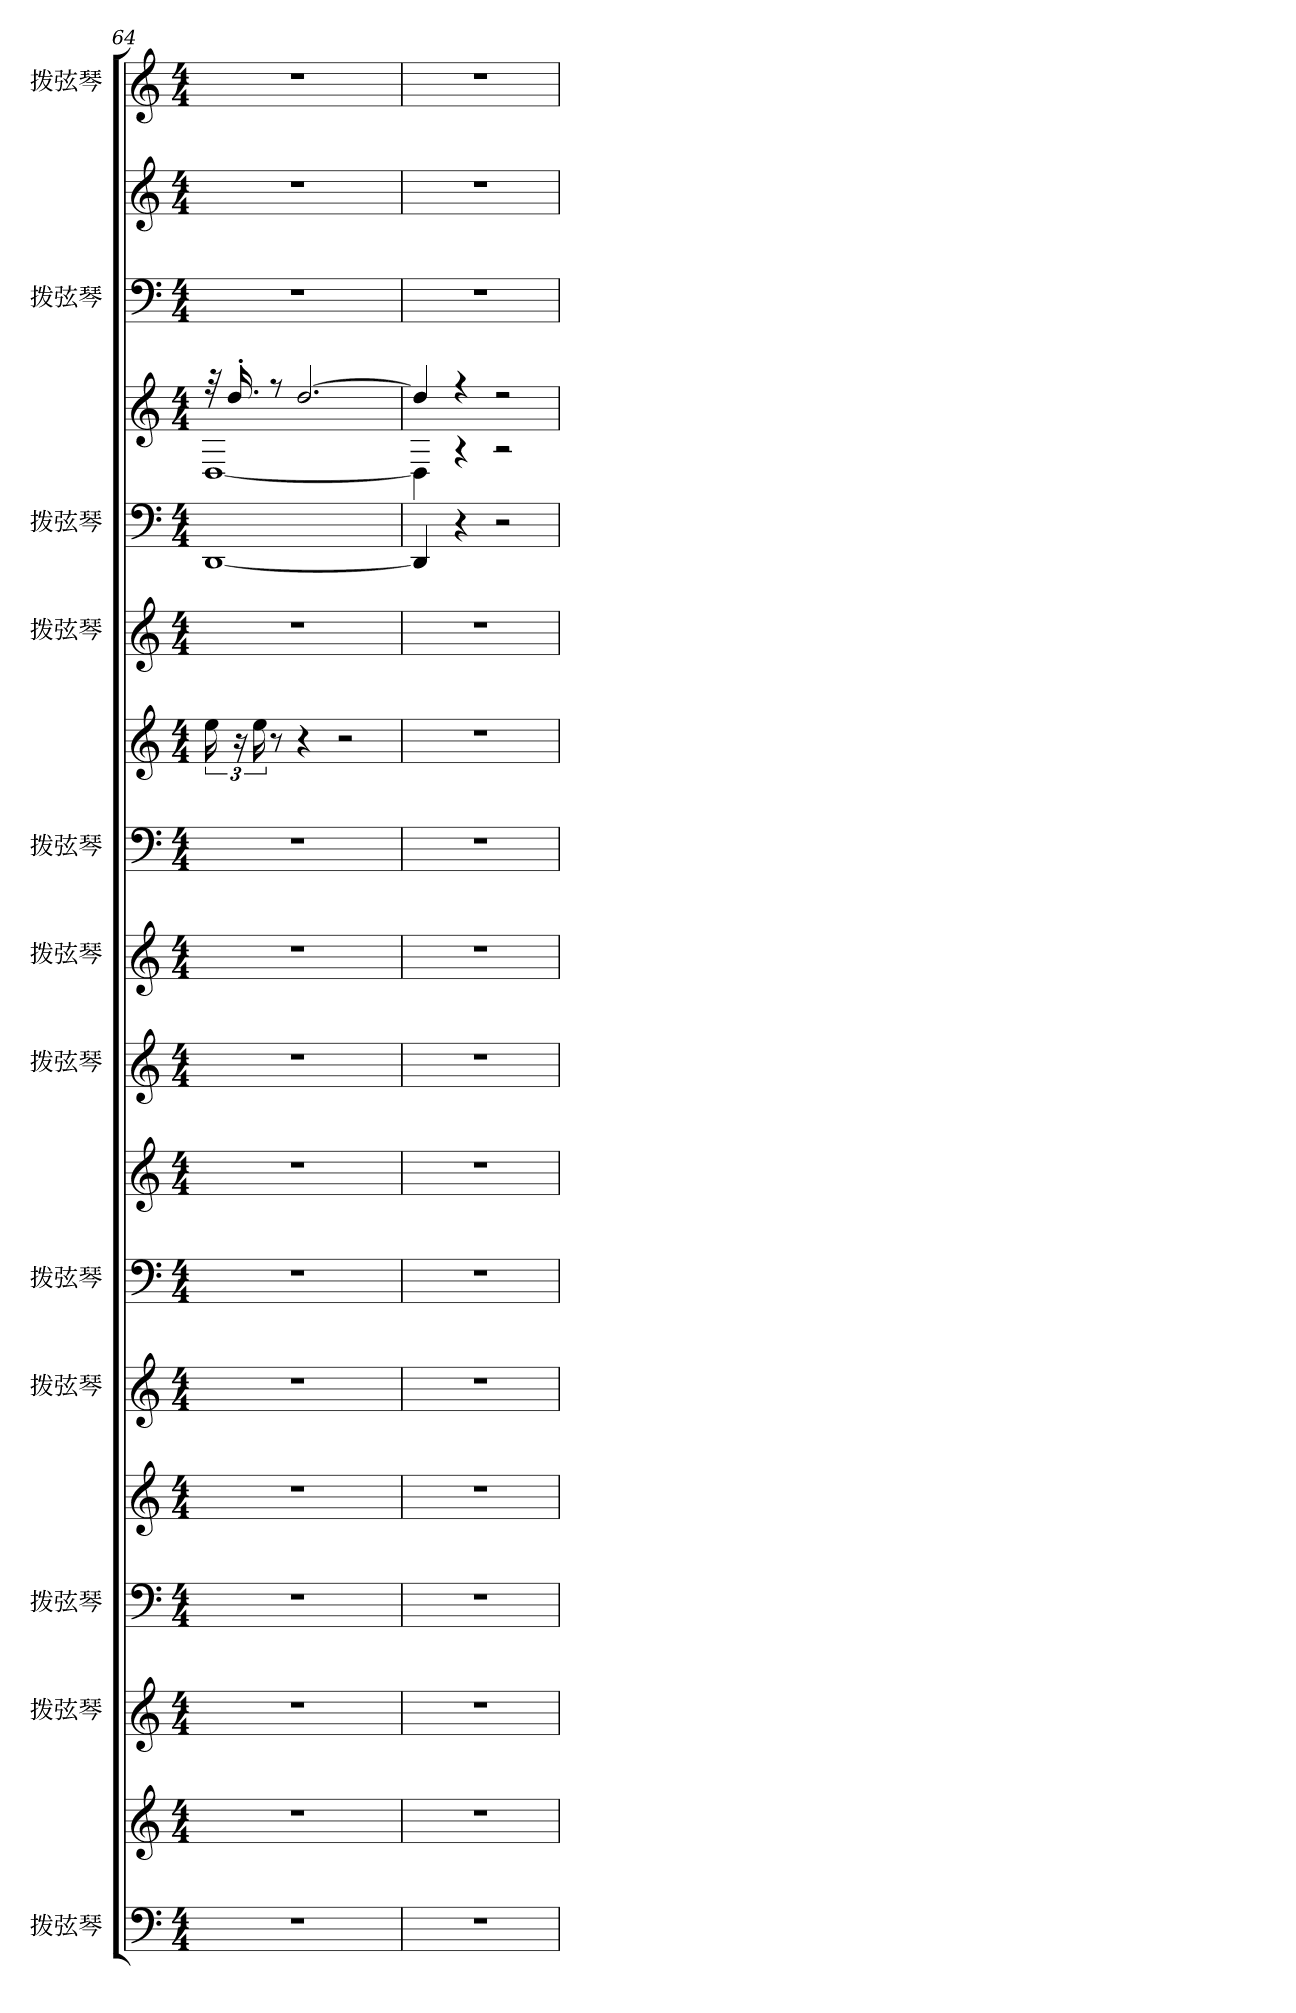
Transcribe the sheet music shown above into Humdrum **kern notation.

**kern	**kern	**kern	**kern	**kern	**kern	**kern	**kern	**kern	**kern	**kern	**kern	**kern	**kern	**kern	**kern	**kern	**kern
*part12	*part12	*part11	*part10	*part10	*part9	*part8	*part8	*part7	*part6	*part5	*part5	*part4	*part3	*part3	*part2	*part2	*part1
*staff18	*staff17	*staff16	*staff15	*staff14	*staff13	*staff12	*staff11	*staff10	*staff9	*staff8	*staff7	*staff6	*staff5	*staff4	*staff3	*staff2	*staff1
*I"拨弦琴	*	*I"拨弦琴	*I"拨弦琴	*	*I"拨弦琴	*I"拨弦琴	*	*I"拨弦琴	*I"拨弦琴	*I"拨弦琴	*	*I"拨弦琴	*I"拨弦琴	*	*I"拨弦琴	*	*I"拨弦琴
*clefF4	*clefG2	*clefG2	*clefF4	*clefG2	*clefG2	*clefF4	*clefG2	*clefG2	*clefG2	*clefF4	*clefG2	*clefG2	*clefF4	*clefG2	*clefF4	*clefG2	*clefG2
*k[]	*k[]	*k[]	*k[]	*k[]	*k[]	*k[]	*k[]	*k[]	*k[]	*k[]	*k[]	*k[]	*k[]	*k[]	*k[]	*k[]	*k[]
*M4/4	*M4/4	*M4/4	*M4/4	*M4/4	*M4/4	*M4/4	*M4/4	*M4/4	*M4/4	*M4/4	*M4/4	*M4/4	*M4/4	*M4/4	*M4/4	*M4/4	*M4/4
=64	=64	=64	=64	=64	=64	=64	=64	=64	=64	=64	=64	=64	=64	=64	=64	=64	=64
*	*	*	*	*	*	*	*	*	*	*	*	*	*	*^	*	*	*
1r	1r	1r	1r	1r	1r	1r	1r	1r	1r	1r	24ee\	1r	[1DD	32r	[1D	1r	1r	1r
.	.	.	.	.	.	.	.	.	.	.	.	.	.	16.dd'/	.	.	.	.
.	.	.	.	.	.	.	.	.	.	.	24r	.	.	.	.	.	.	.
.	.	.	.	.	.	.	.	.	.	.	24ee\	.	.	.	.	.	.	.
.	.	.	.	.	.	.	.	.	.	.	8r	.	.	8r	.	.	.	.
.	.	.	.	.	.	.	.	.	.	.	4r	.	.	[2.dd/	.	.	.	.
.	.	.	.	.	.	.	.	.	.	.	2r	.	.	.	.	.	.	.
=65	=65	=65	=65	=65	=65	=65	=65	=65	=65	=65	=65	=65	=65	=65	=65	=65	=65	=65
1r	1r	1r	1r	1r	1r	1r	1r	1r	1r	1r	1r	1r	4DD/]	4dd/]	4D\]	1r	1r	1r
.	.	.	.	.	.	.	.	.	.	.	.	.	4r	4r	4r	.	.	.
.	.	.	.	.	.	.	.	.	.	.	.	.	2r	2r	2r	.	.	.
*	*	*	*	*	*	*	*	*	*	*	*	*	*	*v	*v	*	*	*
=	=	=	=	=	=	=	=	=	=	=	=	=	=	=	=	=	=
*-	*-	*-	*-	*-	*-	*-	*-	*-	*-	*-	*-	*-	*-	*-	*-	*-	*-
